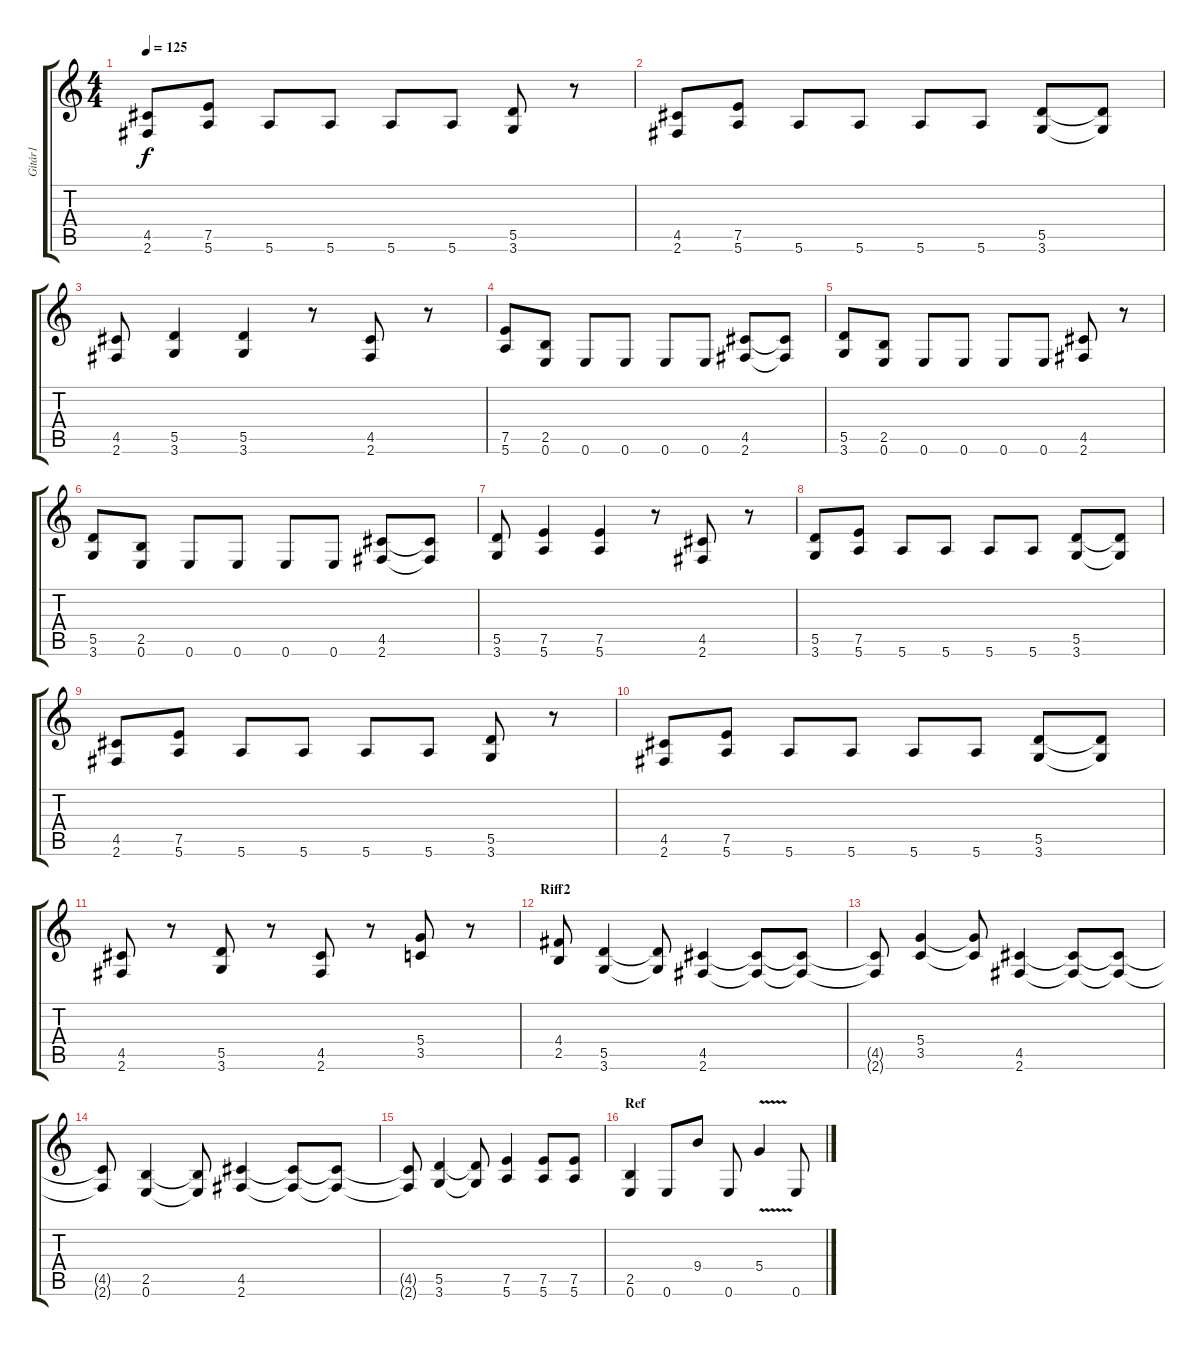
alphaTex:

\track ("Gitár1" "Gitár1") {instrument distortionguitar}
\staff {score tabs}
\tuning (E4 B3 G3 D3 A2 E2) {hide}
\ts (4 4)
\tempo 125
\clef g2
\ks c
(4.5 2.6).8{dy f} (7.5 5.6).8 5.6.8 5.6.8 5.6.8 5.6.8 (5.5 3.6).8 r.8 |
(4.5 2.6).8 (7.5 5.6).8 5.6.8 5.6.8 5.6.8 5.6.8 (5.5 3.6).8 (5.5{t} 3.6{t}).8 |
(4.5 2.6).8 (5.5 3.6).4 (5.5 3.6).4 r.8 (4.5 2.6).8 r.8 |
(7.5 5.6).8 (2.5 0.6).8 0.6.8 0.6.8 0.6.8 0.6.8 (4.5 2.6).8 (4.5{t} 2.6{t}).8 |
(5.5 3.6).8 (2.5 0.6).8 0.6.8 0.6.8 0.6.8 0.6.8 (4.5 2.6).8 r.8 |
(5.5 3.6).8 (2.5 0.6).8 0.6.8 0.6.8 0.6.8 0.6.8 (4.5 2.6).8 (4.5{t} 2.6{t}).8 |
(5.5 3.6).8 (7.5 5.6).4 (7.5 5.6).4 r.8 (4.5 2.6).8 r.8 |
(5.5 3.6).8 (7.5 5.6).8 5.6.8 5.6.8 5.6.8 5.6.8 (5.5 3.6).8 (5.5{t} 3.6{t}).8 |
(4.5 2.6).8 (7.5 5.6).8 5.6.8 5.6.8 5.6.8 5.6.8 (5.5 3.6).8 r.8 |
(4.5 2.6).8 (7.5 5.6).8 5.6.8 5.6.8 5.6.8 5.6.8 (5.5 3.6).8 (5.5{t} 3.6{t}).8 |
(4.5 2.6).8 r.8 (5.5 3.6).8 r.8 (4.5 2.6).8 r.8 (5.4 3.5).8 r.8 |
\section ("" "Riff2")
(4.4 2.5).8 (5.5 3.6).4 (5.5{t} 3.6{t}).8 (4.5 2.6).4 (4.5{t} 2.6{t}).8 (4.5{t} 2.6{t}).8 |
(4.5{t} 2.6{t}).8 (5.4 3.5).4 (5.4{t} 3.5{t}).8 (4.5 2.6).4 (4.5{t} 2.6{t}).8 (4.5{t} 2.6{t}).8 |
(4.5{t} 2.6{t}).8 (2.5 0.6).4 (2.5{t} 0.6{t}).8 (4.5 2.6).4 (4.5{t} 2.6{t}).8 (4.5{t} 2.6{t}).8 |
(4.5{t} 2.6{t}).8 (5.5 3.6).4 (5.5{t} 3.6{t}).8 (7.5 5.6).4 (7.5 5.6).8 (7.5 5.6).8 |
\section ("" "Ref")
(2.5 0.6).4 0.6.8 9.4.8 0.6.8 5.4{v}.4 0.6.8
